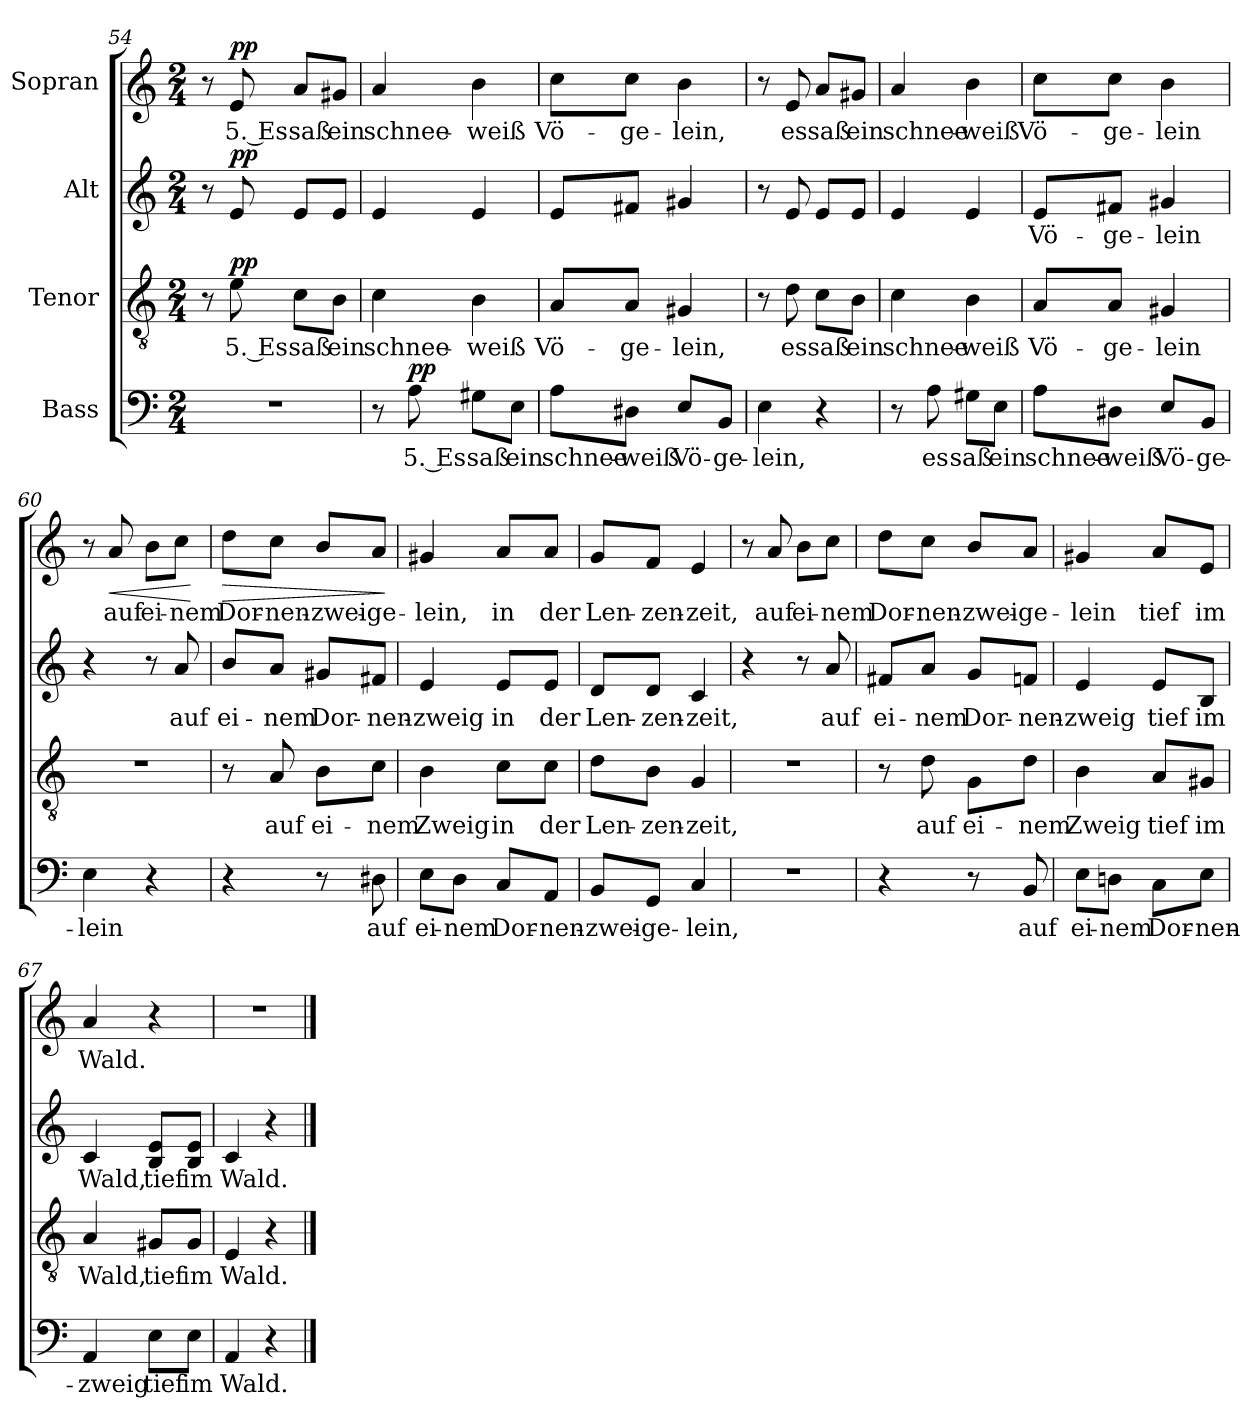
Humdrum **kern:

**kern	**text	**dynam	**kern	**text	**dynam	**kern	**text	**dynam	**kern	**text	**dynam
*part4	*part4	*part4	*part3	*part3	*part3	*part2	*part2	*part2	*part1	*part1	*part1
*staff4	*staff4	*staff4	*staff3	*staff3	*staff3	*staff2	*staff2	*staff2	*staff1	*staff1	*staff1
*I"Bass	*	*	*I"Tenor	*	*	*I"Alt	*	*	*I"Sopran	*	*
!!LO:LB:g=z
*clefF4	*	*	*clefGv2	*	*	*clefG2	*	*	*clefG2	*	*
*k[]	*	*	*k[]	*	*	*k[]	*	*	*k[]	*	*
*M2/4	*	*	*M2/4	*	*	*M2/4	*	*	*M2/4	*	*
=54	=54	=54	=54	=54	=54	=54	=54	=54	=54	=54	=54
2r	.	.	8r	.	.	8r	.	.	8r	.	.
!	!	!	!	!LO:LY:b	!LO:DY:a	!	!	!LO:DY:a	!	!LO:LY:b	!LO:DY:a
.	.	.	8e\	5. Es	pp	8e/	.	pp	8e/	5. Es	pp
!	!	!	!	!LO:LY:b	!	!	!	!	!	!LO:LY:b	!
.	.	.	8c\L	saß	.	8e/L	.	.	8a/L	saß	.
!	!	!	!	!LO:LY:b	!	!	!	!	!	!LO:LY:b	!
.	.	.	8B\J	ein	.	8e/J	.	.	8g#X/J	ein	.
=55	=55	=55	=55	=55	=55	=55	=55	=55	=55	=55	=55
!	!	!	!	!LO:LY:b	!	!	!	!	!	!LO:LY:b	!
8r	.	.	4c\	schnee-	.	4e/	.	.	4a/	schnee-	.
!	!LO:LY:b	!LO:DY:a	!	!	!	!	!	!	!	!	!
8A\	5. Es	pp	.	.	.	.	.	.	.	.	.
!	!LO:LY:b	!	!	!LO:LY:b	!	!	!	!	!	!LO:LY:b	!
8G#X\L	saß	.	4B\	-weiß	.	4e/	.	.	4b\	-weiß	.
!	!LO:LY:b	!	!	!	!	!	!	!	!	!	!
8E\J	ein	.	.	.	.	.	.	.	.	.	.
=56	=56	=56	=56	=56	=56	=56	=56	=56	=56	=56	=56
!	!LO:LY:b	!	!	!LO:LY:b	!	!	!	!	!	!LO:LY:b	!
8A\L	schnee-	.	8A/L	Vö-	.	8e/L	.	.	8cc\L	Vö-	.
!	!LO:LY:b	!	!	!LO:LY:b	!	!	!	!	!	!LO:LY:b	!
8D#X\J	-weiß	.	8A/J	-ge-	.	8f#X/J	.	.	8cc\J	-ge-	.
!	!LO:LY:b	!	!	!LO:LY:b	!	!	!	!	!	!LO:LY:b	!
8E/L	Vö-	.	4G#X/	-lein,	.	4g#X/	.	.	4b\	-lein,	.
!	!LO:LY:b	!	!	!	!	!	!	!	!	!	!
8BB/J	-ge-	.	.	.	.	.	.	.	.	.	.
=57	=57	=57	=57	=57	=57	=57	=57	=57	=57	=57	=57
!	!LO:LY:b	!	!	!	!	!	!	!	!	!	!
4E\	-lein,	.	8r	.	.	8r	.	.	8r	.	.
!	!	!	!	!LO:LY:b	!	!	!	!	!	!LO:LY:b	!
.	.	.	8d\	es	.	8e/	.	.	8e/	es	.
!	!	!	!	!LO:LY:b	!	!	!	!	!	!LO:LY:b	!
4r	.	.	8c\L	saß	.	8e/L	.	.	8a/L	saß	.
!	!	!	!	!LO:LY:b	!	!	!	!	!	!LO:LY:b	!
.	.	.	8B\J	ein	.	8e/J	.	.	8g#X/J	ein	.
=58	=58	=58	=58	=58	=58	=58	=58	=58	=58	=58	=58
!	!	!	!	!LO:LY:b	!	!	!	!	!	!LO:LY:b	!
8r	.	.	4c\	schnee-	.	4e/	.	.	4a/	schnee-	.
!	!LO:LY:b	!	!	!	!	!	!	!	!	!	!
8A\	es	.	.	.	.	.	.	.	.	.	.
!	!LO:LY:b	!	!	!LO:LY:b	!	!	!	!	!	!LO:LY:b	!
8G#X\L	saß	.	4B\	-weiß	.	4e/	.	.	4b\	-weiß	.
!	!LO:LY:b	!	!	!	!	!	!	!	!	!	!
8E\J	ein	.	.	.	.	.	.	.	.	.	.
!!LO:LB:g=z
=59	=59	=59	=59	=59	=59	=59	=59	=59	=59	=59	=59
!	!LO:LY:b	!	!	!LO:LY:b	!	!	!LO:LY:b	!	!	!LO:LY:b	!
8A\L	schnee-	.	8A/L	Vö-	.	8e/L	Vö-	.	8cc\L	Vö-	.
!	!LO:LY:b	!	!	!LO:LY:b	!	!	!LO:LY:b	!	!	!LO:LY:b	!
8D#X\J	-weiß	.	8A/J	-ge-	.	8f#X/J	-ge-	.	8cc\J	-ge-	.
!	!LO:LY:b	!	!	!LO:LY:b	!	!	!LO:LY:b	!	!	!LO:LY:b	!
8E/L	Vö-	.	4G#X/	-lein	.	4g#X/	-lein	.	4b\	-lein	.
!	!LO:LY:b	!	!	!	!	!	!	!	!	!	!
8BB/J	-ge-	.	.	.	.	.	.	.	.	.	.
=60	=60	=60	=60	=60	=60	=60	=60	=60	=60	=60	=60
!	!LO:LY:b	!	!	!	!	!	!	!	!	!	!
4E\	-lein	.	2r	.	.	4r	.	.	8r	.	.
!	!	!	!	!	!	!	!	!	!	!LO:LY:b	!LO:HP:b
.	.	.	.	.	.	.	.	.	8a/	auf	<
!	!	!	!	!	!	!	!	!	!	!LO:LY:b	!
4r	.	.	.	.	.	8r	.	.	8b\L	ei-	.
!	!	!	!	!	!	!	!LO:LY:b	!	!	!LO:LY:b	!
.	.	.	.	.	.	8a/	auf	.	8cc\J	-nem	.
.	.	.	.	.	.	.	.	.	.	.	[
=61	=61	=61	=61	=61	=61	=61	=61	=61	=61	=61	=61
!	!	!	!	!	!	!	!LO:LY:b	!	!	!LO:LY:b	!LO:HP:b
4r	.	.	8r	.	.	8b/L	ei-	.	8dd\L	Dor-	>
!	!	!	!	!LO:LY:b	!	!	!LO:LY:b	!	!	!LO:LY:b	!
.	.	.	8A/	auf	.	8a/J	-nem	.	8cc\J	-nen-	.
!	!	!	!	!LO:LY:b	!	!	!LO:LY:b	!	!	!LO:LY:b	!
8r	.	.	8B\L	ei-	.	8g#X/L	Dor-	.	8b/L	-zwei-	.
!	!LO:LY:b	!	!	!LO:LY:b	!	!	!LO:LY:b	!	!	!LO:LY:b	!
8D#X\	auf	.	8c\J	-nem	.	8f#X/J	-nen-	.	8a/J	-ge-	.
.	.	.	.	.	.	.	.	.	.	.	]
=62	=62	=62	=62	=62	=62	=62	=62	=62	=62	=62	=62
!	!LO:LY:b	!	!	!LO:LY:b	!	!	!LO:LY:b	!	!	!LO:LY:b	!
8E\L	ei-	.	4B\	-Zweig	.	4e/	-zweig	.	4g#X/	-lein,	.
!	!LO:LY:b	!	!	!	!	!	!	!	!	!	!
8D\J	-nem	.	.	.	.	.	.	.	.	.	.
!	!LO:LY:b	!	!	!LO:LY:b	!	!	!LO:LY:b	!	!	!LO:LY:b	!
8C/L	Dor-	.	8c\L	in	.	8e/L	in	.	8a/L	in	.
!	!LO:LY:b	!	!	!LO:LY:b	!	!	!LO:LY:b	!	!	!LO:LY:b	!
8AA/J	-nen-	.	8c\J	der	.	8e/J	der	.	8a/J	der	.
=63	=63	=63	=63	=63	=63	=63	=63	=63	=63	=63	=63
!	!LO:LY:b	!	!	!LO:LY:b	!	!	!LO:LY:b	!	!	!LO:LY:b	!
8BB/L	-zwei-	.	8d\L	Len-	.	8d/L	Len-	.	8g/L	Len-	.
!	!LO:LY:b	!	!	!LO:LY:b	!	!	!LO:LY:b	!	!	!LO:LY:b	!
8GG/J	-ge-	.	8B\J	-zen-	.	8d/J	-zen-	.	8f/J	-zen-	.
!	!LO:LY:b	!	!	!LO:LY:b	!	!	!LO:LY:b	!	!	!LO:LY:b	!
4C/	-lein,	.	4G/	-zeit,	.	4c/	-zeit,	.	4e/	-zeit,	.
!!LO:LB:g=z
=64	=64	=64	=64	=64	=64	=64	=64	=64	=64	=64	=64
2r	.	.	2r	.	.	4r	.	.	8r	.	.
!	!	!	!	!	!	!	!	!	!	!LO:LY:b	!
.	.	.	.	.	.	.	.	.	8a/	auf	.
!	!	!	!	!	!	!	!	!	!	!LO:LY:b	!
.	.	.	.	.	.	8r	.	.	8b\L	ei-	.
!	!	!	!	!	!	!	!LO:LY:b	!	!	!LO:LY:b	!
.	.	.	.	.	.	8a/	auf	.	8cc\J	-nem	.
=65	=65	=65	=65	=65	=65	=65	=65	=65	=65	=65	=65
!	!	!	!	!	!	!	!LO:LY:b	!	!	!LO:LY:b	!
4r	.	.	8r	.	.	8f#X/L	ei-	.	8dd\L	Dor-	.
!	!	!	!	!LO:LY:b	!	!	!LO:LY:b	!	!	!LO:LY:b	!
.	.	.	8d\	auf	.	8a/J	-nem	.	8cc\J	-nen-	.
!	!	!	!	!LO:LY:b	!	!	!LO:LY:b	!	!	!LO:LY:b	!
8r	.	.	8G\L	ei-	.	8g/L	Dor-	.	8b/L	-zwei-	.
!	!LO:LY:b	!	!	!LO:LY:b	!	!	!LO:LY:b	!	!	!LO:LY:b	!
8BB/	auf	.	8d\J	-nem	.	8fn/J	-nen-	.	8a/J	-ge-	.
=66	=66	=66	=66	=66	=66	=66	=66	=66	=66	=66	=66
!	!LO:LY:b	!	!	!LO:LY:b	!	!	!LO:LY:b	!	!	!LO:LY:b	!
8E\L	ei-	.	4B\	-Zweig	.	4e/	-zweig	.	4g#X/	-lein	.
!	!LO:LY:b	!	!	!	!	!	!	!	!	!	!
8Dn\J	-nem	.	.	.	.	.	.	.	.	.	.
!	!LO:LY:b	!	!	!LO:LY:b	!	!	!LO:LY:b	!	!	!LO:LY:b	!
8C\L	Dor-	.	8A/L	tief	.	8e/L	tief	.	8a/L	tief	.
!	!LO:LY:b	!	!	!LO:LY:b	!	!	!LO:LY:b	!	!	!LO:LY:b	!
8E\J	-nen-	.	8G#X/J	im	.	8B/J	im	.	8e/J	im	.
=67	=67	=67	=67	=67	=67	=67	=67	=67	=67	=67	=67
!	!LO:LY:b	!	!	!LO:LY:b	!	!	!LO:LY:b	!	!	!LO:LY:b	!
4AA/	-zweig	.	4A/	Wald,	.	4c/	Wald,	.	4a/	Wald.	.
!	!LO:LY:b	!	!	!LO:LY:b	!	!	!LO:LY:b	!	!	!	!
8E\L	tief	.	8G#X/L	tief	.	8B/ 8e/L	tief	.	4r	.	.
!	!LO:LY:b	!	!	!LO:LY:b	!	!	!LO:LY:b	!	!	!	!
8E\J	im	.	8G#/J	im	.	8B/ 8e/J	im	.	.	.	.
=68	=68	=68	=68	=68	=68	=68	=68	=68	=68	=68	=68
!	!LO:LY:b	!	!	!LO:LY:b	!	!	!LO:LY:b	!	!	!	!
4AA/	Wald.	.	4E/	Wald.	.	4c/	Wald.	.	2r	.	.
4r	.	.	4r	.	.	4r	.	.	.	.	.
==	==	==	==	==	==	==	==	==	==	==	==
*-	*-	*-	*-	*-	*-	*-	*-	*-	*-	*-	*-
